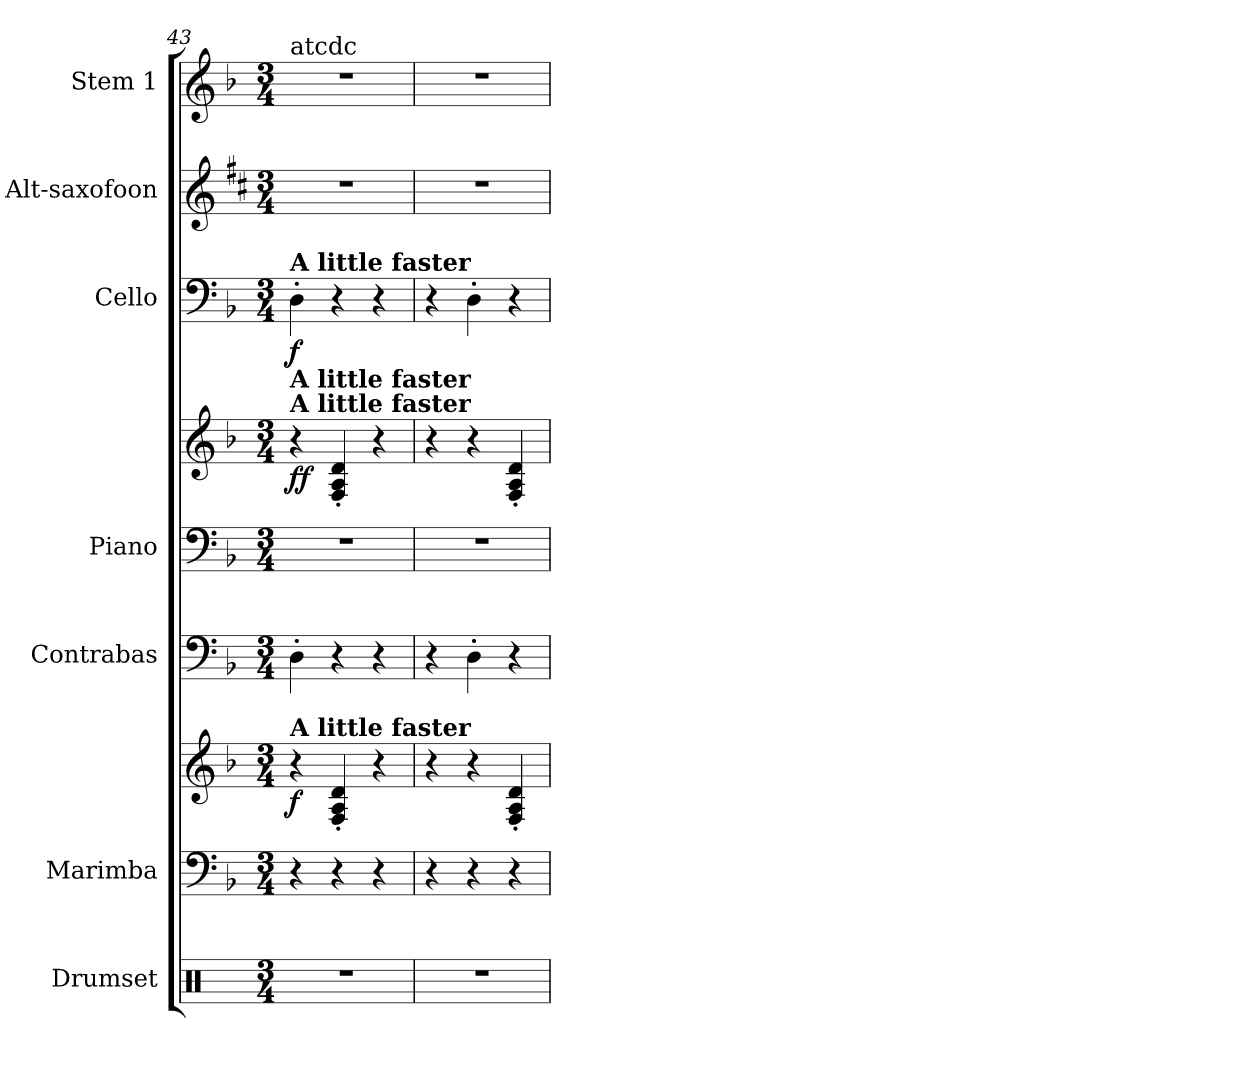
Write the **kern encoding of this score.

**kern	**kern	**kern	**dynam	**kern	**kern	**kern	**dynam	**kern	**dynam	**kern	**kern
*part7	*part6	*part6	*part6	*part5	*part4	*part4	*part4	*part3	*part3	*part2	*part1
*staff9	*staff8	*staff7	*staff7/8	*staff6	*staff5	*staff4	*staff4/5	*staff3	*staff3	*staff2	*staff1
*I"Drumset	*I"Marimba	*	*	*I"Contrabas	*I"Piano	*	*	*I"Cello	*	*I"Alt-saxofoon	*I"Stem 1
*I'D. set	*I'Mrm.	*	*	*I'Ca. Bs.	*I'Pno.	*	*	*	*	*I'A. Sax.	*I'Stm. 1
*clefX	*clefF4	*clefG2	*	*clefF4	*clefF4	*clefG2	*	*clefF4	*	*clefG2	*clefG2
*	*	*	*	*ITrd7c12	*	*	*	*	*	*ITrd5c9	*
*k[]	*k[b-]	*k[b-]	*	*k[b-]	*k[b-]	*k[b-]	*	*k[b-]	*	*k[b-]	*k[b-]
*M3/4	*M3/4	*M3/4	*	*M3/4	*M3/4	*M3/4	*	*M3/4	*	*M3/4	*M3/4
=43	=43	=43	=43	=43	=43	=43	=43	=43	=43	=43	=43
!	!	!	!	!	!	!	!	!	!	!	!LO:TX:a:t=atcdc
!	!	!	!	!	!	!	!	!LO:TX:a:B:t=A little faster	!	!	!
!	!	!	!	!	!	!LO:TX:a:B:t=A little faster	!	!	!	!	!
!	!	!	!	!	!	!LO:TX:a:B:t=A little faster	!	!	!	!	!
!	!	!LO:TX:a:B:t=A little faster	!	!	!	!	!	!	!	!	!
!	!	!	!LO:DY:b	!	!	!	!LO:DY:b	!	!	!	!
!	!	!	!	!	!	!	!LO:DY:n=1:b	!	!LO:DY:b	!	!
2.r	4r	4r	f	4DD'\	2.r	4r	f f	4D'\	f	2.r	2.r
.	4r	4F/' 4A/' 4d/'	.	4r	.	4F/' 4A/' 4d/'	.	4r	.	.	.
.	4r	4r	.	4r	.	4r	.	4r	.	.	.
=44	=44	=44	=44	=44	=44	=44	=44	=44	=44	=44	=44
2.r	4r	4r	.	4r	2.r	4r	.	4r	.	2.r	2.r
.	4r	4r	.	4DD'\	.	4r	.	4D'\	.	.	.
.	4r	4F/' 4A/' 4d/'	.	4r	.	4F/' 4A/' 4d/'	.	4r	.	.	.
=	=	=	=	=	=	=	=	=	=	=	=
*-	*-	*-	*-	*-	*-	*-	*-	*-	*-	*-	*-
